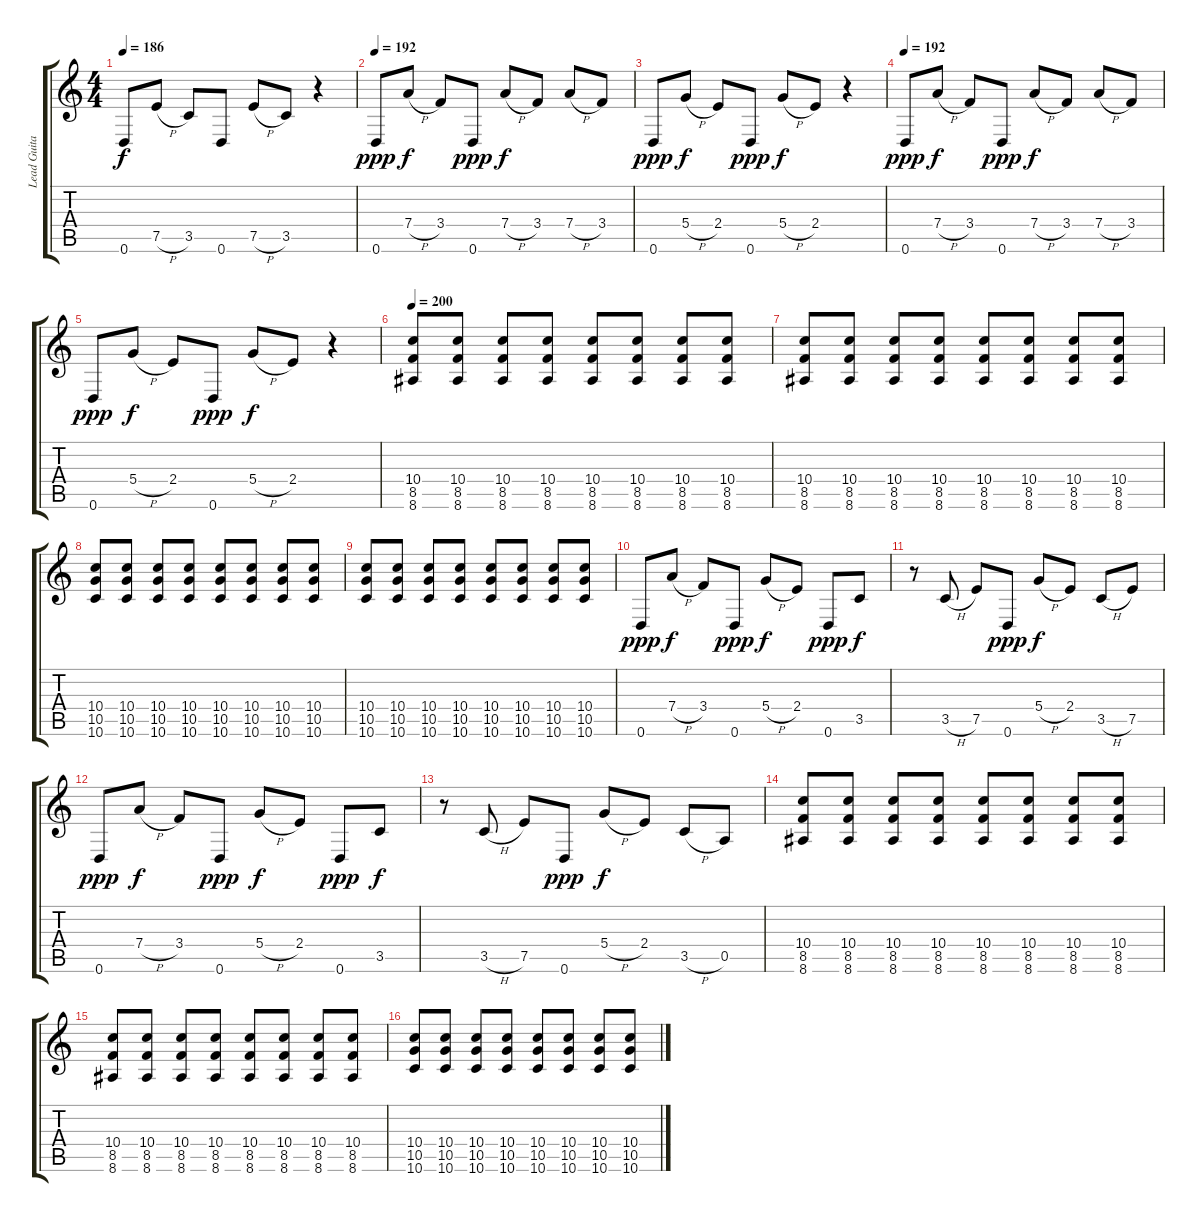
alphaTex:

\track ("Lead Guitar" "Lead Guita") {instrument distortionguitar}
\staff {score tabs}
\tuning (E4 B3 G3 D3 A2 D2) {hide}
\ts (4 4)
\tempo 186
\clef g2
\ks c
0.6.8{dy f} 7.5{h}.8 3.5.8 0.6.8 7.5{h}.8 3.5.8 r.4 |
\tempo 192
0.6.8{dy ppp} 7.4{h}.8{dy f} 3.4.8 0.6.8{dy ppp} 7.4{h}.8{dy f} 3.4.8 7.4{h}.8 3.4.8 |
0.6.8{dy ppp} 5.4{h}.8{dy f} 2.4.8 0.6.8{dy ppp} 5.4{h}.8{dy f} 2.4.8 r.4 |
\tempo 192
0.6.8{dy ppp} 7.4{h}.8{dy f} 3.4.8 0.6.8{dy ppp} 7.4{h}.8{dy f} 3.4.8 7.4{h}.8 3.4.8 |
0.6.8{dy ppp} 5.4{h}.8{dy f} 2.4.8 0.6.8{dy ppp} 5.4{h}.8{dy f} 2.4.8 r.4 |
\tempo 200
(10.4 8.5 8.6).8 (10.4 8.5 8.6).8 (10.4 8.5 8.6).8 (10.4 8.5 8.6).8 (10.4 8.5 8.6).8 (10.4 8.5 8.6).8 (10.4 8.5 8.6).8 (10.4 8.5 8.6).8 |
(10.4 8.5 8.6).8 (10.4 8.5 8.6).8 (10.4 8.5 8.6).8 (10.4 8.5 8.6).8 (10.4 8.5 8.6).8 (10.4 8.5 8.6).8 (10.4 8.5 8.6).8 (10.4 8.5 8.6).8 |
(10.4 10.5 10.6).8 (10.4 10.5 10.6).8 (10.4 10.5 10.6).8 (10.4 10.5 10.6).8 (10.4 10.5 10.6).8 (10.4 10.5 10.6).8 (10.4 10.5 10.6).8 (10.4 10.5 10.6).8 |
(10.4 10.5 10.6).8 (10.4 10.5 10.6).8 (10.4 10.5 10.6).8 (10.4 10.5 10.6).8 (10.4 10.5 10.6).8 (10.4 10.5 10.6).8 (10.4 10.5 10.6).8 (10.4 10.5 10.6).8 |
0.6.8{dy ppp} 7.4{h}.8{dy f} 3.4.8 0.6.8{dy ppp} 5.4{h}.8{dy f} 2.4.8 0.6.8{dy ppp} 3.5.8{dy f} |
r.8 3.5{h}.8 7.5.8 0.6.8{dy ppp} 5.4{h}.8{dy f} 2.4.8 3.5{h}.8 7.5.8 |
0.6.8{dy ppp} 7.4{h}.8{dy f} 3.4.8 0.6.8{dy ppp} 5.4{h}.8{dy f} 2.4.8 0.6.8{dy ppp} 3.5.8{dy f} |
r.8 3.5{h}.8 7.5.8 0.6.8{dy ppp} 5.4{h}.8{dy f} 2.4.8 3.5{h}.8 0.5.8 |
(10.4 8.5 8.6).8 (10.4 8.5 8.6).8 (10.4 8.5 8.6).8 (10.4 8.5 8.6).8 (10.4 8.5 8.6).8 (10.4 8.5 8.6).8 (10.4 8.5 8.6).8 (10.4 8.5 8.6).8 |
(10.4 8.5 8.6).8 (10.4 8.5 8.6).8 (10.4 8.5 8.6).8 (10.4 8.5 8.6).8 (10.4 8.5 8.6).8 (10.4 8.5 8.6).8 (10.4 8.5 8.6).8 (10.4 8.5 8.6).8 |
(10.4 10.5 10.6).8 (10.4 10.5 10.6).8 (10.4 10.5 10.6).8 (10.4 10.5 10.6).8 (10.4 10.5 10.6).8 (10.4 10.5 10.6).8 (10.4 10.5 10.6).8 (10.4 10.5 10.6).8
